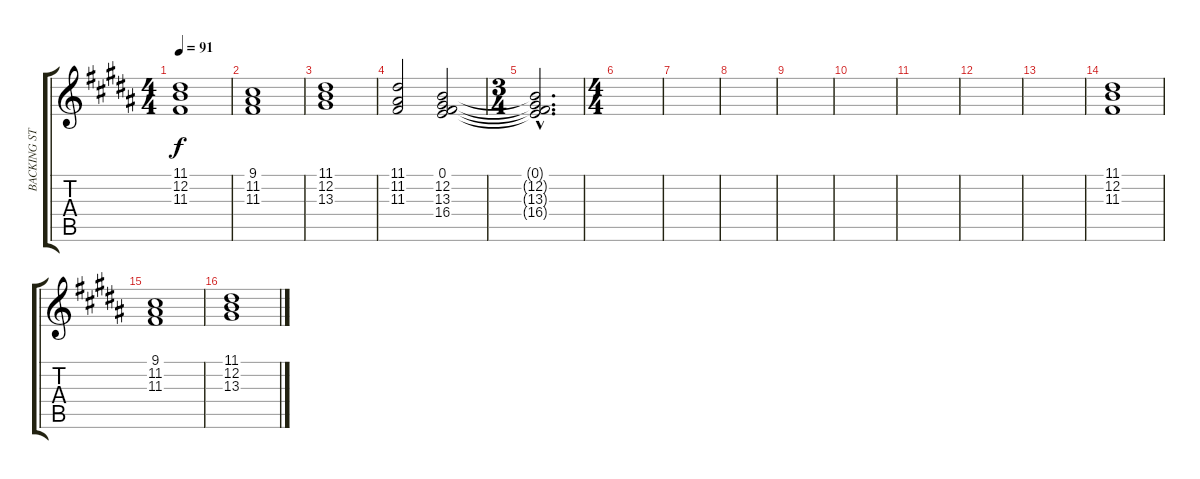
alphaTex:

\track ("BACKING STRING" "BACKING ST") {instrument stringensemble2}
\staff {score tabs}
\tuning (E4 B3 G3 D3 A2 E2) {hide}
\ts (4 4)
\tempo 91
\clef g2
\ks b
(11.1 12.2 11.3).1{dy f instrument stringensemble2} |
(9.1 11.2 11.3).1 |
(11.1 12.2 13.3).1 |
(11.1 11.2 11.3).2 (0.1 12.2 13.3 16.4).2 |
\ts (3 4)
(0.1{hac t} 12.2{hac t} 13.3{hac t} 16.4{hac t}).2{d} |
\ts (4 4)
|
|
|
|
|
|
|
|
(11.1 12.2 11.3).1 |
(9.1 11.2 11.3).1 |
(11.1 12.2 13.3).1
